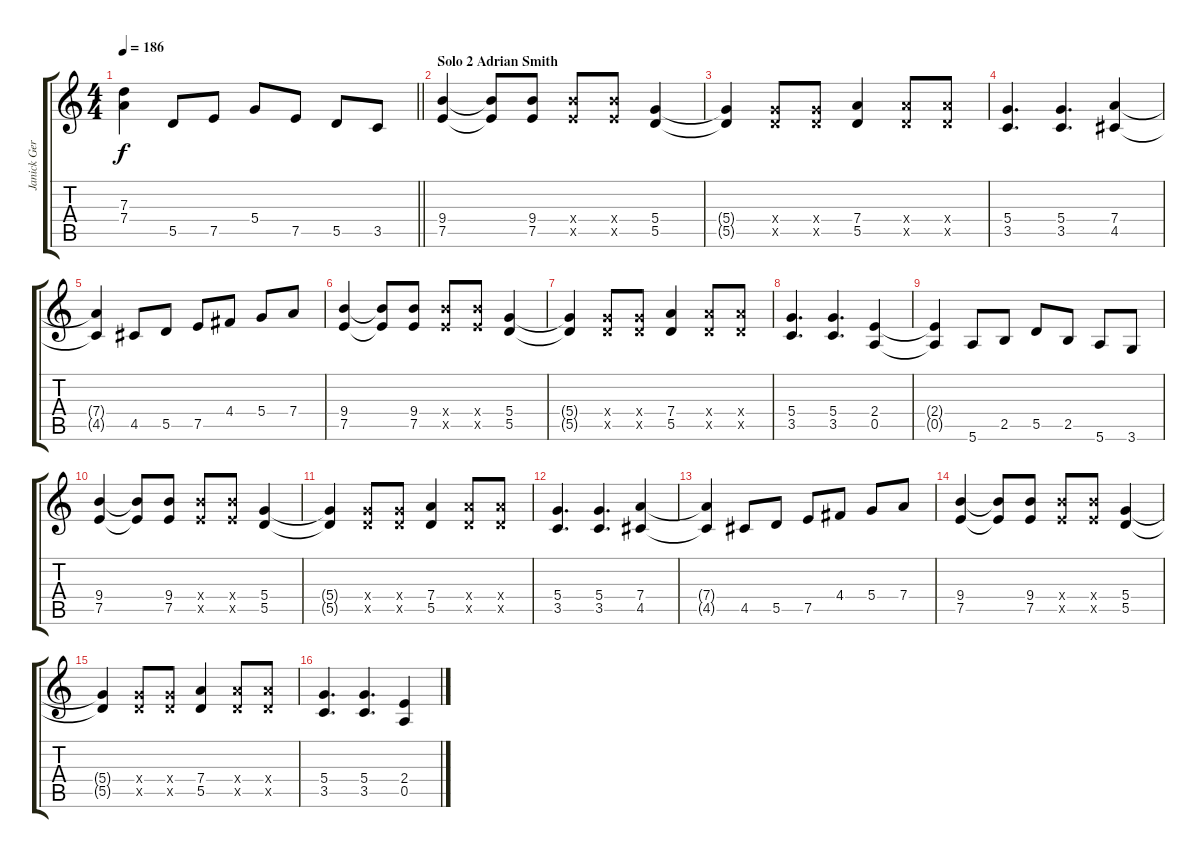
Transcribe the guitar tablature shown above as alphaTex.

\track ("Janick Gers" "Janick Ger") {instrument distortionguitar}
\staff {score tabs}
\tuning (E4 B3 G3 D3 A2 E2) {hide}
\ts (4 4)
\tempo 186
\clef g2
\barLineRight lightlight
\ks c
(7.3{t} 7.4{t}).4{dy f} 5.5.8 7.5.8 5.4.8 7.5.8 5.5.8 3.5.8 |
\section ("" "Solo 2 Adrian Smith")
(9.4 7.5).4 (9.4{t} 7.5{t}).8 (9.4 7.5).8 (9.4{x} 7.5{x}).8 (9.4{x} 7.5{x}).8 (5.4 5.5).4 |
(5.4{t} 5.5{t}).4 (5.4{x} 5.5{x}).8 (5.4{x} 5.5{x}).8 (7.4 5.5).4 (7.4{x} 5.5{x}).8 (7.4{x} 5.5{x}).8 |
(5.4 3.5).4{d} (5.4 3.5).4{d} (7.4 4.5).4 |
(7.4{t} 4.5{t}).4 4.5.8 5.5.8 7.5.8 4.4.8 5.4.8 7.4.8 |
(9.4 7.5).4 (9.4{t} 7.5{t}).8 (9.4 7.5).8 (9.4{x} 7.5{x}).8 (9.4{x} 7.5{x}).8 (5.4 5.5).4 |
(5.4{t} 5.5{t}).4 (5.4{x} 5.5{x}).8 (5.4{x} 5.5{x}).8 (7.4 5.5).4 (7.4{x} 5.5{x}).8 (7.4{x} 5.5{x}).8 |
(5.4 3.5).4{d} (5.4 3.5).4{d} (2.4 0.5).4 |
(2.4{t} 0.5{t}).4 5.6.8 2.5.8 5.5.8 2.5.8 5.6.8 3.6.8 |
(9.4 7.5).4 (9.4{t} 7.5{t}).8 (9.4 7.5).8 (9.4{x} 7.5{x}).8 (9.4{x} 7.5{x}).8 (5.4 5.5).4 |
(5.4{t} 5.5{t}).4 (5.4{x} 5.5{x}).8 (5.4{x} 5.5{x}).8 (7.4 5.5).4 (7.4{x} 5.5{x}).8 (7.4{x} 5.5{x}).8 |
(5.4 3.5).4{d} (5.4 3.5).4{d} (7.4 4.5).4 |
(7.4{t} 4.5{t}).4 4.5.8 5.5.8 7.5.8 4.4.8 5.4.8 7.4.8 |
(9.4 7.5).4 (9.4{t} 7.5{t}).8 (9.4 7.5).8 (9.4{x} 7.5{x}).8 (9.4{x} 7.5{x}).8 (5.4 5.5).4 |
(5.4{t} 5.5{t}).4 (5.4{x} 5.5{x}).8 (5.4{x} 5.5{x}).8 (7.4 5.5).4 (7.4{x} 5.5{x}).8 (7.4{x} 5.5{x}).8 |
(5.4 3.5).4{d} (5.4 3.5).4{d} (2.4 0.5).4
